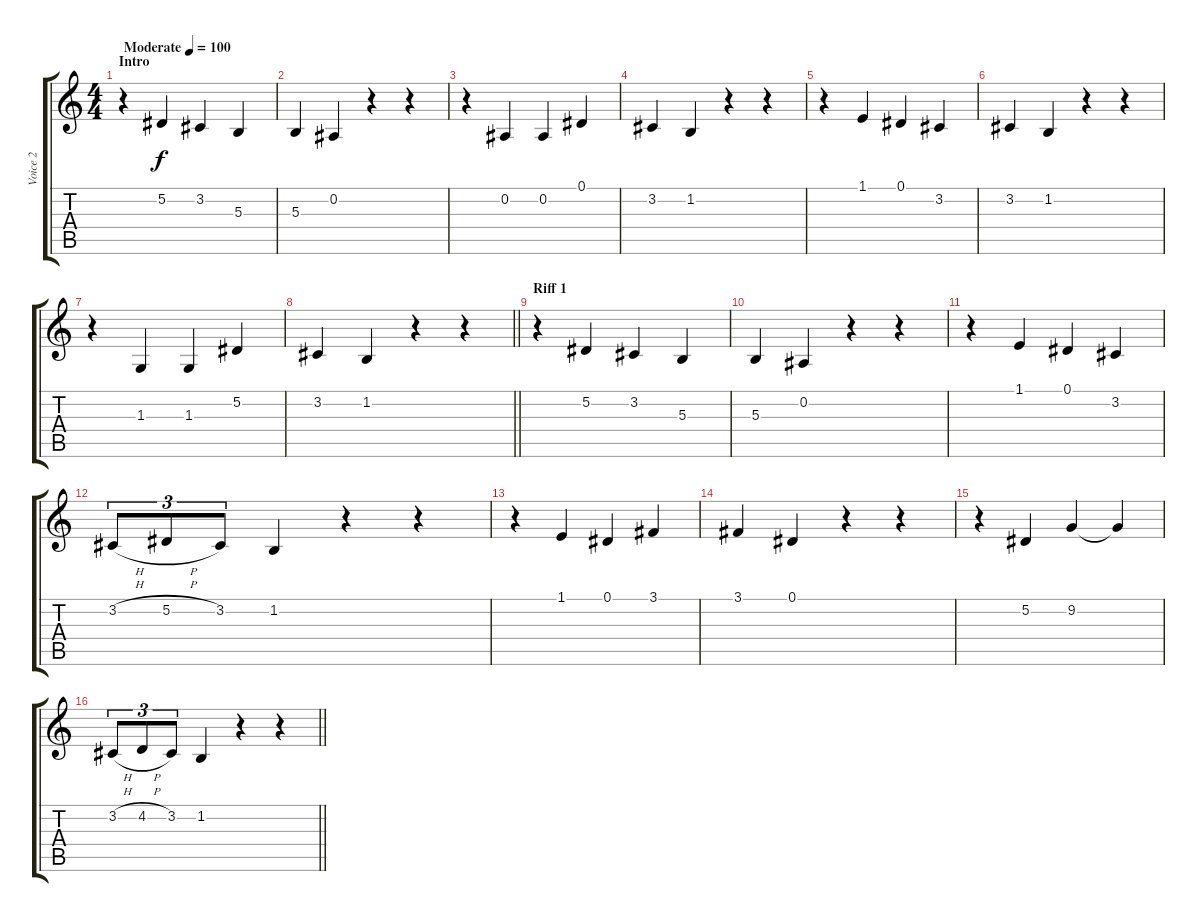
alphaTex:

\track ("Voice 2" "Voice 2") {instrument synthvoice}
\staff {score tabs}
\tuning (Eb4 Bb3 Gb3 Db3 Ab2 Eb2) {hide}
\ts (4 4)
\section ("" "Intro")
\tempo (100 "Moderate")
\clef g2
\ks c
r.4{dy f instrument synthvoice} 5.2.4 3.2.4 5.3.4 |
5.3.4 0.2.4 r.4 r.4 |
r.4 0.2.4 0.2.4 0.1.4 |
3.2.4 1.2.4 r.4 r.4 |
r.4 1.1.4 0.1.4 3.2.4 |
3.2.4 1.2.4 r.4 r.4 |
r.4 1.3.4 1.3.4 5.2.4 |
\barLineRight lightlight
3.2.4 1.2.4 r.4 r.4 |
\section ("" "Riff 1")
r.4 5.2.4 3.2.4 5.3.4 |
5.3.4 0.2.4 r.4 r.4 |
r.4 1.1.4 0.1.4 3.2.4 |
3.2{h}.8{tu (3 2)} 5.2{h}.8{tu (3 2)} 3.2.8{tu (3 2)} 1.2.4 r.4 r.4 |
r.4 1.1.4 0.1.4 3.1.4 |
3.1.4 0.1.4 r.4 r.4 |
r.4 5.2.4 9.2.4 9.2{t}.4 |
\barLineRight lightlight
3.2{h}.8{tu (3 2)} 4.2{h}.8{tu (3 2)} 3.2.8{tu (3 2)} 1.2.4 r.4 r.4
